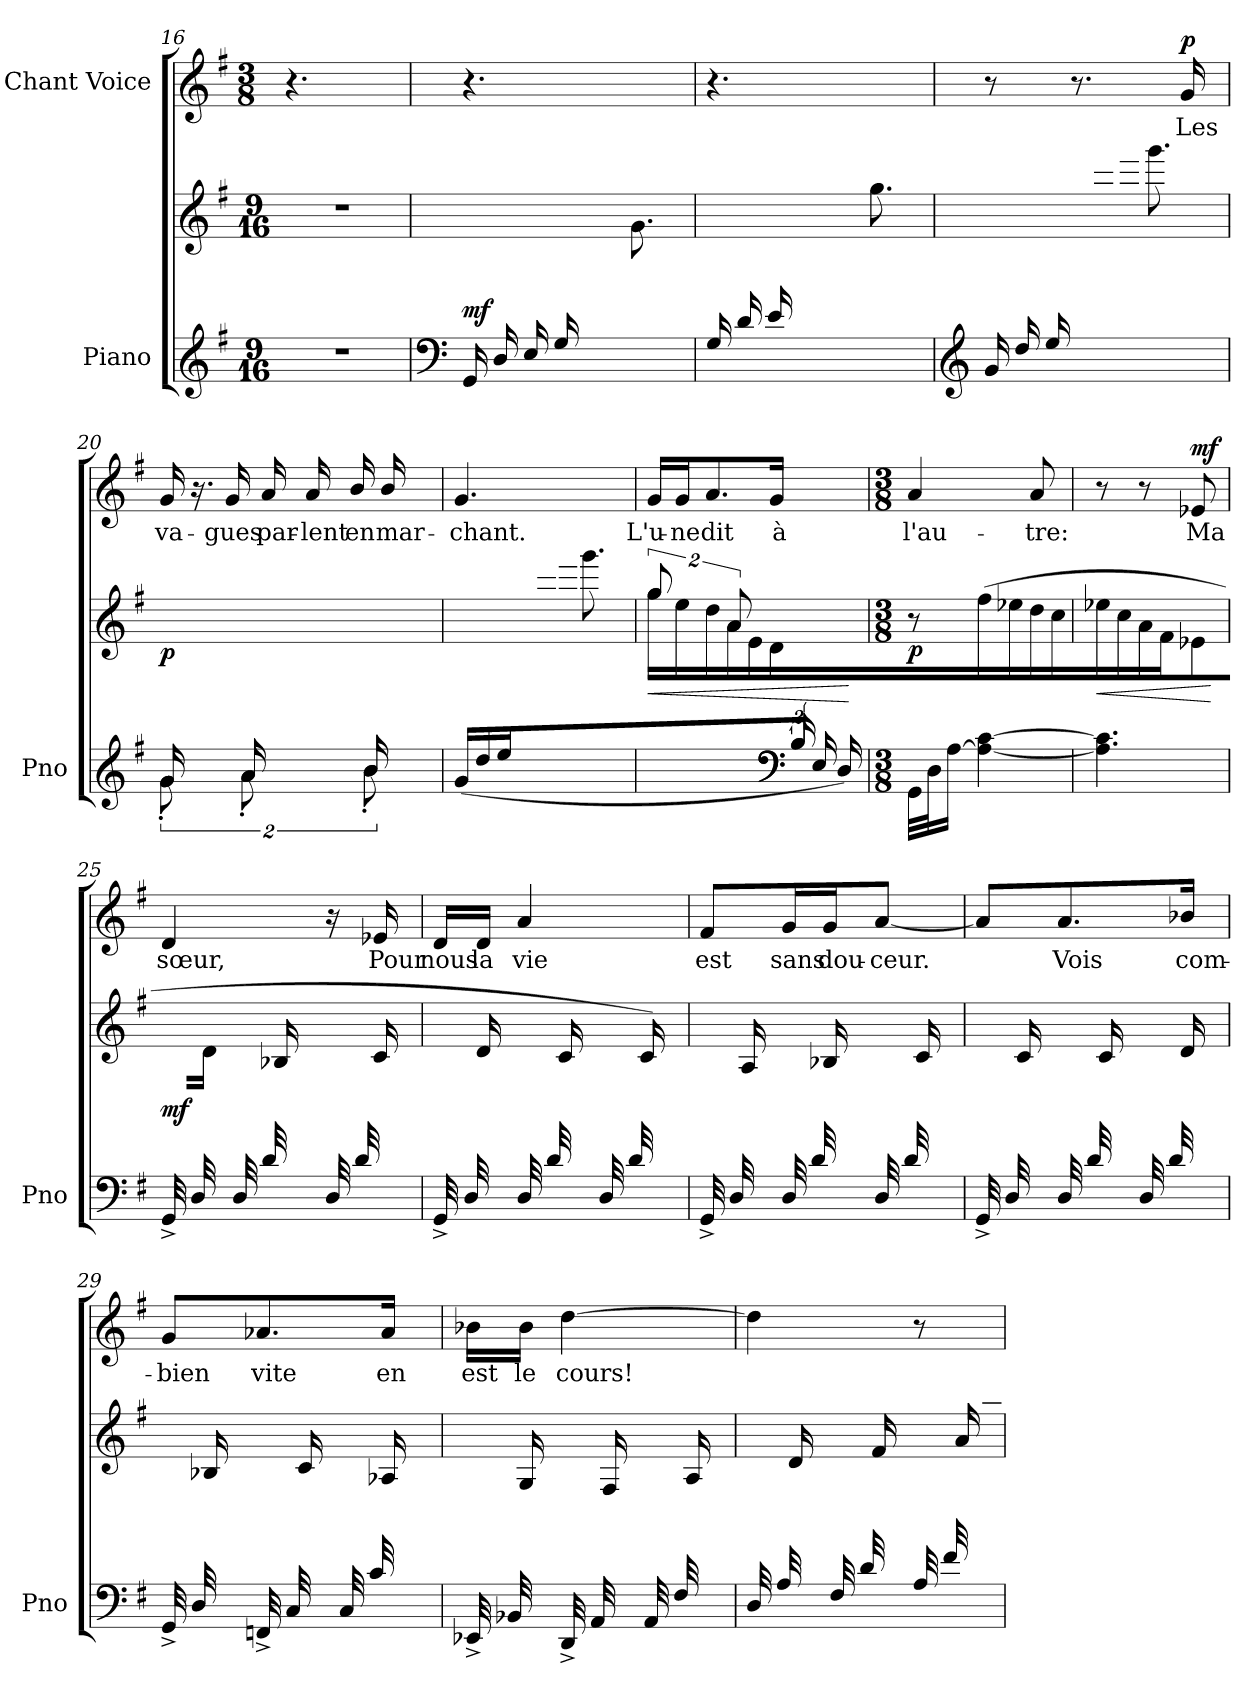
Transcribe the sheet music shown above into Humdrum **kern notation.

**kern	**kern	**dynam	**kern	**text	**dynam
*part2	*part2	*part2	*part1	*part1	*part1
*staff3	*staff2	*staff2/3	*staff1	*staff1	*staff1
*I"Piano	*	*	*I"Chant Voice	*	*
*I'Pno	*	*	*	*	*
*clefG2	*clefG2	*	*clefG2	*	*
*k[f#]	*k[f#]	*	*k[f#]	*	*
*M9/16	*M9/16	*	*M3/8	*	*
=16	=16	=16	=16	=16	=16
16%9r	16%9r	.	4.r	.	.
.	.	.	8.ryy	.	.
=17	=17	=17	=17	=17	=17
*clefF4	*	*	*	*	*
*	*^	*	*	*	*
!	!	!	!LO:DY:b	!	!	!
(16GG/LL	2ryy	4ryy	mf	4.r	.	.
16D/	.	.	.	.	.	.
16E/J	.	.	.	.	.	.
16G/L	.	.	.	.	.	.
4ryy	.	16d\	.	.	.	.
.	.	16e\JJ	.	.	.	.
.	.	8.g\)	.	8.ryy	.	.
16ryy	16ryy	.	.	.	.	.
=18	=18	=18	=18	=18	=18	=18
(16G/LL	2ryy	8.ryy	.	4.r	.	.
16d/	.	.	.	.	.	.
16e/J	.	.	.	.	.	.
4.ryy	.	16g\L	.	.	.	.
.	.	16dd\	.	.	.	.
.	.	16ee\JJ	.	.	.	.
.	.	8.gg\)	.	8.ryy	.	.
.	16ryy	.	.	.	.	.
*	*v	*v	*	*	*	*
!!LO:PB:g=z
=19	=19	=19	=19	=19	=19
*clefG2	*	*	*	*	*
*^	*	*	*	*	*
!	!	!	!	!LO:N:vis=8	!	!
(16g/LL	2ryy	8.ryy	.	8.r	.	.
16dd/	.	.	.	.	.	.
16ee/J	.	.	.	.	.	.
4.ryy	.	16gg\L	.	8.r	.	.
.	.	16ddd\	.	.	.	.
.	.	16eee\JJ	.	.	.	.
.	.	8.ggg\)	.	16.ryy	.	.
!	!	!	!	!	!LO:LY:b	!LO:DY:a
.	.	.	.	16g/	Les	p
.	16ryy	.	.	.	.	.
.	.	.	.	32ryy	.	.
=20	=20	=20	=20	=20	=20	=20
!	!	!	!LO:DY:b	!	!LO:LY:b	!
16g/LL	16%3g'<\	16ryy	p	16g/	va-	.
8ryy	.	16dd\	.	16.r	.	.
.	.	16ee\J	.	.	.	.
!	!	!	!	!	!LO:LY:b	!
.	.	.	.	16g/	-gues	.
16a/L	16%3a'<\	16ryy	.	.	.	.
!	!	!	!	!	!LO:LY:b	!
.	.	.	.	16a/	par-	.
8ryy	.	16dd\	.	.	.	.
!	!	!	!	!	!LO:LY:b	!
.	.	.	.	16a/	-lent	.
.	.	16ee\J	.	.	.	.
!	!	!	!	!	!LO:LY:b	!
.	.	.	.	16b/	en	.
16b/L	16%3b'<\	16ryy	.	.	.	.
!	!	!	!	!	!LO:LY:b	!
.	.	.	.	16b/	mar-	.
8ryy	.	16dd\	.	.	.	.
.	.	.	.	16.ryy	.	.
.	.	16ee\JJ	.	.	.	.
=21	=21	=21	=21	=21	=21	=21
!	!	!	!	!	!LO:LY:b	!
(16g/LL	2ryy	8.ryy	.	4.g/	-chant.	.
16dd/	.	.	.	.	.	.
16ee/J	.	.	.	.	.	.
4.ryy	.	16gg\L	.	.	.	.
.	.	16ddd\	.	.	.	.
.	.	16eee\JJ	.	.	.	.
.	.	8.ggg\)	.	8.ryy	.	.
.	16ryy	.	.	.	.	.
!!LO:LB:g=z
=22	=22	=22	=22	=22	=22	=22
*	*	*^	*	*	*	*
!	!	!	!	!LO:HP:b	!	!LO:LY:b	!
4.ryy	4.ryy	16%3gg/	(16gg\LL	<	16g/LL	L'u-	.
!	!	!	!	!	!	!LO:LY:b	!
.	.	.	16ee\	.	16g/J	-ne	.
!	!	!	!	!	!	!LO:LY:b	!
.	.	.	16dd\J	.	8.a/	dit	.
.	.	16%3a/	16a\L	.	.	.	.
.	.	.	16e\	.	.	.	.
!	!	!	!	!	!	!LO:LY:b	!
.	.	.	16d\J	.	16g/Jk	à	.
*clefF4	*	*	*	*	*	*	*
16%3B\	16B/L	8.ryy	8.ryy	.	8.ryy	.	.
.	16E/	.	.	.	.	.	.
.	16D/JJ)	.	.	.	.	.	.
*v	*v	*	*	*	*	*	*
*	*v	*v	*	*	*	*
.	.	[	.	.	.
=23	=23	=23	=23	=23	=23
*M3/8	*M3/8	*	*M3/8	*	*
!	!	!LO:DY:b	!	!LO:LY:b	!
32GG\LLL	8r	p	4a/	l'au-	.
32D\J	.	.	.	.	.
[16A\JJ	.	.	.	.	.
4A\_ [4c\	(16ff#\LL	.	.	.	.
.	16ee-X\	.	.	.	.
!	!	!	!	!LO:LY:b	!
.	16dd\	.	8a/	-tre:	.
.	16cc\JJ	.	.	.	.
=24	=24	=24	=24	=24	=24
!	!	!LO:HP:b	!	!	!
4.A\] 4.c\]	16ee-X/LL	<	8r	.	.
.	16cc/	.	.	.	.
.	16a/	.	8r	.	.
.	16f#/J	.	.	.	.
!	!	!	!	!LO:LY:b	!LO:DY:a
.	8e-X/J	.	8e-X/	Ma	mf
.	.	[	.	.	.
!!LO:LB:g=z
=25	=25	=25	=25	=25	=25
*	*^	*	*	*	*
!	!	!	!LO:DY:b	!	!LO:LY:b	!
32GG^</LLL	16ryy	16ryy	mf	4d/	sœur,	.
32D/	.	.	.	.	.	.
16ryy	16d/	32d\	.	.	.	.
.	.	32dd\JJJ	.	.	.	.
32D/LLL	16ryy	16ryy	.	.	.	.
32d/	.	.	.	.	.	.
16ryy	16B-X/	32B-\	.	.	.	.
.	.	32b-X\JJJ	.	.	.	.
32D/LLL	16ryy	16ryy	.	16r	.	.
32d/	.	.	.	.	.	.
!	!	!	!	!	!LO:LY:b	!
16ryy	16c/	32c\	.	16e-X/	Pour	.
.	.	32cc\JJJ	.	.	.	.
=26	=26	=26	=26	=26	=26	=26
!	!	!	!	!	!LO:LY:b	!
32GG^</LLL	16ryy	16ryy	.	16d/LL	nous	.
32D/	.	.	.	.	.	.
!	!	!	!	!	!LO:LY:b	!
16ryy	16d/	32d\	.	16d/JJ	la	.
.	.	32dd\JJJ	.	.	.	.
!	!	!	!	!	!LO:LY:b	!
32D/LLL	16ryy	16ryy	.	4a/	vie	.
32d/	.	.	.	.	.	.
16ryy	16c/	32c\	.	.	.	.
.	.	32cc\JJJ	.	.	.	.
32D/LLL	16ryy	16ryy	.	.	.	.
32d/	.	.	.	.	.	.
16ryy	16c/)	32c\	.	.	.	.
.	.	32cc\JJJ	.	.	.	.
!!LO:LB:g=z
=27	=27	=27	=27	=27	=27	=27
!	!	!	!	!	!LO:LY:b	!
32GG^</LLL	16ryy	16ryy	.	8f#/L	est	.
32D/	.	.	.	.	.	.
16ryy	16A/	32A\	.	.	.	.
.	.	32a\JJJ	.	.	.	.
!	!	!	!	!	!LO:LY:b	!
32D/LLL	16ryy	16ryy	.	16g/L	sans	.
32d/	.	.	.	.	.	.
!	!	!	!	!	!LO:LY:b	!
16ryy	16B-X/	32B-\	.	16g/J	dou-	.
.	.	32b-X\JJJ	.	.	.	.
!	!	!	!	!	!LO:LY:b	!
32D/LLL	16ryy	16ryy	.	[8a/J	-ceur.	.
32d/	.	.	.	.	.	.
16ryy	16c/	32c\	.	.	.	.
.	.	32cc\JJJ	.	.	.	.
!!LO:PB:g=z
=28	=28	=28	=28	=28	=28	=28
32GG^</LLL	16ryy	16ryy	.	8a/L]	.	.
32D/	.	.	.	.	.	.
16ryy	16c/	32c\	.	.	.	.
.	.	32cc\JJJ	.	.	.	.
!	!	!	!	!	!LO:LY:b	!
32D/LLL	16ryy	16ryy	.	8.a/	Vois	.
32d/	.	.	.	.	.	.
16ryy	16c/	32c\	.	.	.	.
.	.	32cc\JJJ	.	.	.	.
32D/LLL	16ryy	16ryy	.	.	.	.
32d/	.	.	.	.	.	.
!	!	!	!	!	!LO:LY:b	!
16ryy	16d/	32d\	.	16b-X/Jk	com-	.
.	.	32dd\JJJ	.	.	.	.
=29	=29	=29	=29	=29	=29	=29
!	!	!	!	!	!LO:LY:b	!
32GG^</LLL	16ryy	16ryy	.	8g/L	-bien	.
32D/	.	.	.	.	.	.
16ryy	16B-X/	32B-\	.	.	.	.
.	.	32b-X\JJJ	.	.	.	.
!	!	!	!	!	!LO:LY:b	!
32FFn^</LLL	16ryy	16ryy	.	8.a-X/	vite	.
32C/	.	.	.	.	.	.
16ryy	16c/	32c\	.	.	.	.
.	.	32cc\JJJ	.	.	.	.
32C/LLL	16ryy	16ryy	.	.	.	.
32c/	.	.	.	.	.	.
!	!	!	!	!	!LO:LY:b	!
16ryy	16A-X/	32A-\	.	16a-/Jk	en	.
.	.	32a-X\JJJ	.	.	.	.
!!LO:LB:g=z
=30	=30	=30	=30	=30	=30	=30
!	!	!	!	!	!LO:LY:b	!
32EE-X^</LLL	16ryy	16ryy	.	16b-X\LL	est	.
32BB-X/	.	.	.	.	.	.
!	!	!	!	!	!LO:LY:b	!
16ryy	16G/	32G\	.	16b-\JJ	le	.
.	.	32g\JJJ	.	.	.	.
!	!	!	!	!	!LO:LY:b	!
32DD^</LLL	16ryy	16ryy	.	[4dd\	cours!	.
32AA/	.	.	.	.	.	.
16ryy	16F#/	32F#\	.	.	.	.
.	.	32f#\JJJ	.	.	.	.
32AA/LLL	16ryy	16ryy	.	.	.	.
32F#/	.	.	.	.	.	.
16ryy	16A/	32A\	.	.	.	.
.	.	32a\JJJ	.	.	.	.
!!LO:PB:g=z
=31	=31	=31	=31	=31	=31	=31
32D/LLL	16ryy	16ryy	.	4dd\]	.	.
32A/	.	.	.	.	.	.
16ryy	16d/	32d\	.	.	.	.
.	.	32dd\JJJ	.	.	.	.
32F#/LLL	16ryy	16ryy	.	.	.	.
32d/	.	.	.	.	.	.
16ryy	16f#/	32f#\	.	.	.	.
.	.	32ff#\JJJ	.	.	.	.
32A/LLL	16ryy	16ryy	.	8r	.	.
32f#/	.	.	.	.	.	.
16ryy	16a/	32a\	.	.	.	.
.	.	32aa\JJJ	.	.	.	.
*	*v	*v	*	*	*	*
=	=	=	=	=	=
*-	*-	*-	*-	*-	*-
